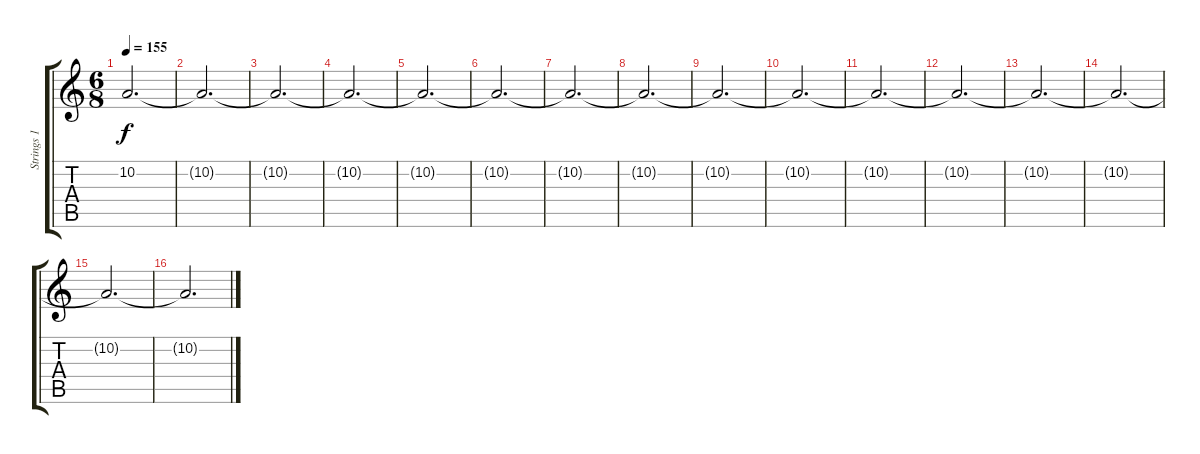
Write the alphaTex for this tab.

\track ("Strings 1" "Strings 1") {instrument trumpet}
\staff {score tabs}
\tuning (E4 B3 G3 D3 A2 E2) {hide}
\ts (6 8)
\tempo 155
\clef g2
\ks c
10.2.2{d dy f volume 6 balance 8 instrument oboe} |
10.2{t}.2{d} |
10.2{t}.2{d} |
10.2{t}.2{d} |
10.2{t}.2{d} |
10.2{t}.2{d} |
10.2{t}.2{d} |
10.2{t}.2{d} |
10.2{t}.2{d} |
10.2{t}.2{d} |
10.2{t}.2{d} |
10.2{t}.2{d} |
10.2{t}.2{d} |
10.2{t}.2{d} |
10.2{t}.2{d} |
10.2{t}.2{d}
